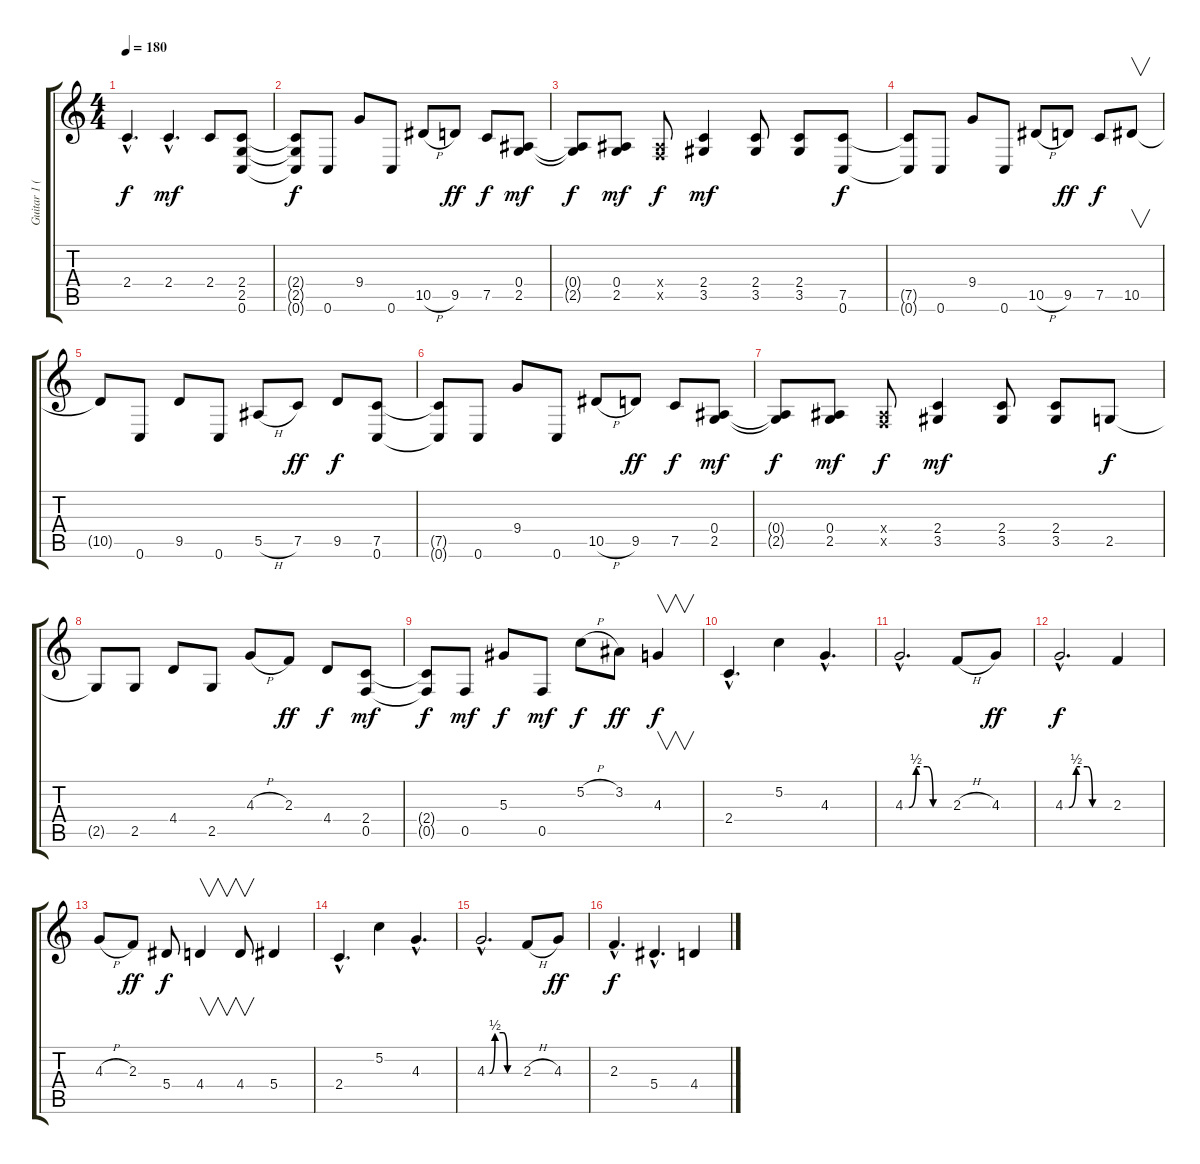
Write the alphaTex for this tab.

\track ("Guitar 1 (Lead)" "Guitar 1 (") {instrument distortionguitar}
\staff {score tabs}
\tuning (C4 G3 Eb3 Bb2 F2 C2) {hide}
\ts (4 4)
\tempo 180
\clef g2
\ks c
2.4{hac}.4{d dy f} 2.4{hac}.4{d dy mf} 2.4.8 (2.4 2.5 0.6).8{balance 14} |
(2.4{t} 2.5{t} 0.6{t}).8{dy f} 0.6.8 9.4.8 0.6.8 10.5{h}.8 9.5.8{dy ff} 7.5.8{dy f} (0.4 2.5).8{dy mf} |
(0.4{t} 2.5{t}).8{dy f} (0.4 2.5).8{dy mf} (0.4{x} 0.5{x}).8{dy f} (2.4 3.5).4{dy mf} (2.4 3.5).8 (2.4 3.5).8 (7.5 0.6).8{dy f} |
(7.5{t} 0.6{t}).8 0.6.8 9.4.8 0.6.8 10.5{h}.8 9.5.8{dy ff} 7.5.8{dy f} 10.5.8{v} |
10.5{t}.8 0.6.8 9.5.8 0.6.8 5.5{h}.8 7.5.8{dy ff} 9.5.8{dy f} (7.5 0.6).8 |
(7.5{t} 0.6{t}).8 0.6.8 9.4.8 0.6.8 10.5{h}.8 9.5.8{dy ff} 7.5.8{dy f} (0.4 2.5).8{dy mf} |
(0.4{t} 2.5{t}).8{dy f} (0.4 2.5).8{dy mf} (0.4{x} 0.5{x}).8{dy f} (2.4 3.5).4{dy mf} (2.4 3.5).8 (2.4 3.5).8 2.5.8{dy f} |
2.5{t}.8 2.5.8 4.4.8 2.5.8 4.3{h}.8 2.3.8{dy ff} 4.4.8{dy f} (2.4 0.5).8{dy mf} |
(2.4{t} 0.5{t}).8{dy f} 0.5.8{dy mf} 5.3.8{dy f} 0.5.8{dy mf} 5.2{h}.8{dy f} 3.2.8{dy ff} 4.3.4{v dy f} |
2.4{hac}.4{d balance 5} 5.2.4 4.3{hac}.4{d} |
4.3{be (custom 0 0 5 0 15 2 30 2 38 0 42 0 60 0) hac}.2{d} 2.3{h}.8 4.3.8{dy ff} |
4.3{be (custom 0 0 5 0 15 2 30 2 37 0 41 0 60 0) hac}.2{d dy f} 2.3.4 |
4.3{h}.8 2.3.8{dy ff} 5.4.8{dy f} 4.4.4{v} 4.4.8{v} 5.4.4 |
2.4{hac}.4{d} 5.2.4 4.3{hac}.4{d} |
4.3{be (custom 0 0 5 0 15 2 30 2 38 0 42 0 60 0) hac}.2{d} 2.3{h}.8 4.3.8{dy ff} |
2.3{hac}.4{d dy f} 5.4{hac}.4{d} 4.4.4
